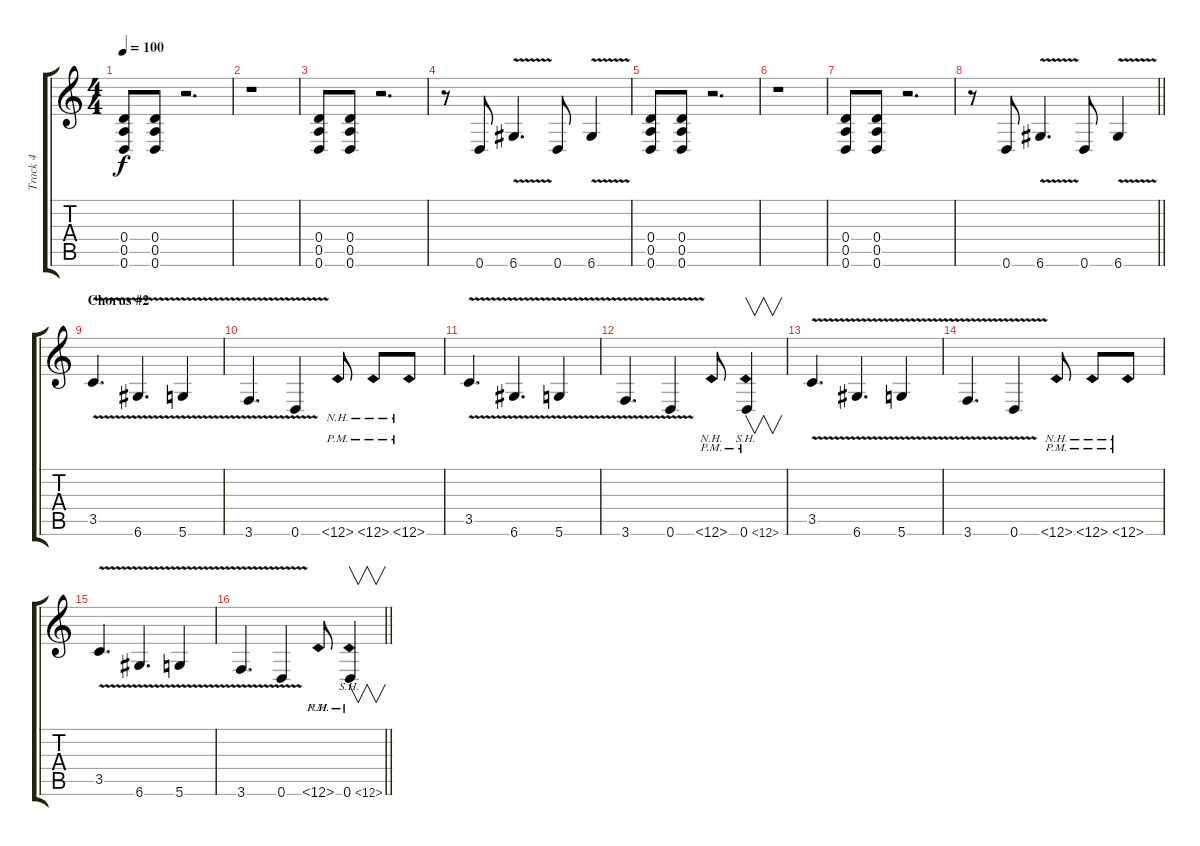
\track ("Track 4" "Track 4") {instrument distortionguitar}
\staff {score tabs}
\tuning (E4 B3 G3 D3 A2 D2) {hide}
\ts (4 4)
\tempo 100
\clef g2
\ks c
(0.4 0.5 0.6).8{dy f} (0.4 0.5 0.6).8 r.2{d} |
r.1 |
(0.4 0.5 0.6).8 (0.4 0.5 0.6).8 r.2{d} |
r.8 0.6.8 6.6{v}.4{d} 0.6.8 6.6{v}.4 |
(0.4 0.5 0.6).8 (0.4 0.5 0.6).8 r.2{d} |
r.1 |
(0.4 0.5 0.6).8 (0.4 0.5 0.6).8 r.2{d} |
\barLineRight lightlight
r.8 0.6.8 6.6{v}.4{d} 0.6.8 6.6{v}.4 |
\section ("" "Chorus #2")
3.5{v}.4{d} 6.6{v}.4{d} 5.6{v}.4 |
3.6{v}.4{d} 0.6{v}.4 0.6{nh pm}.8 0.6{nh pm}.8 0.6{nh pm}.8 |
3.5{v}.4{d} 6.6{v}.4{d} 5.6{v}.4 |
3.6{v}.4{d} 0.6{v}.4 0.6{nh pm}.8 0.6{sh 12 pm}.4{v} |
3.5{v}.4{d} 6.6{v}.4{d} 5.6{v}.4 |
3.6{v}.4{d} 0.6{v}.4 0.6{nh pm}.8 0.6{nh pm}.8 0.6{nh pm}.8 |
3.5{v}.4{d} 6.6{v}.4{d} 5.6{v}.4 |
\barLineRight lightlight
3.6{v}.4{d} 0.6{v}.4 0.6{nh pm}.8 0.6{sh 12 pm}.4{v}
